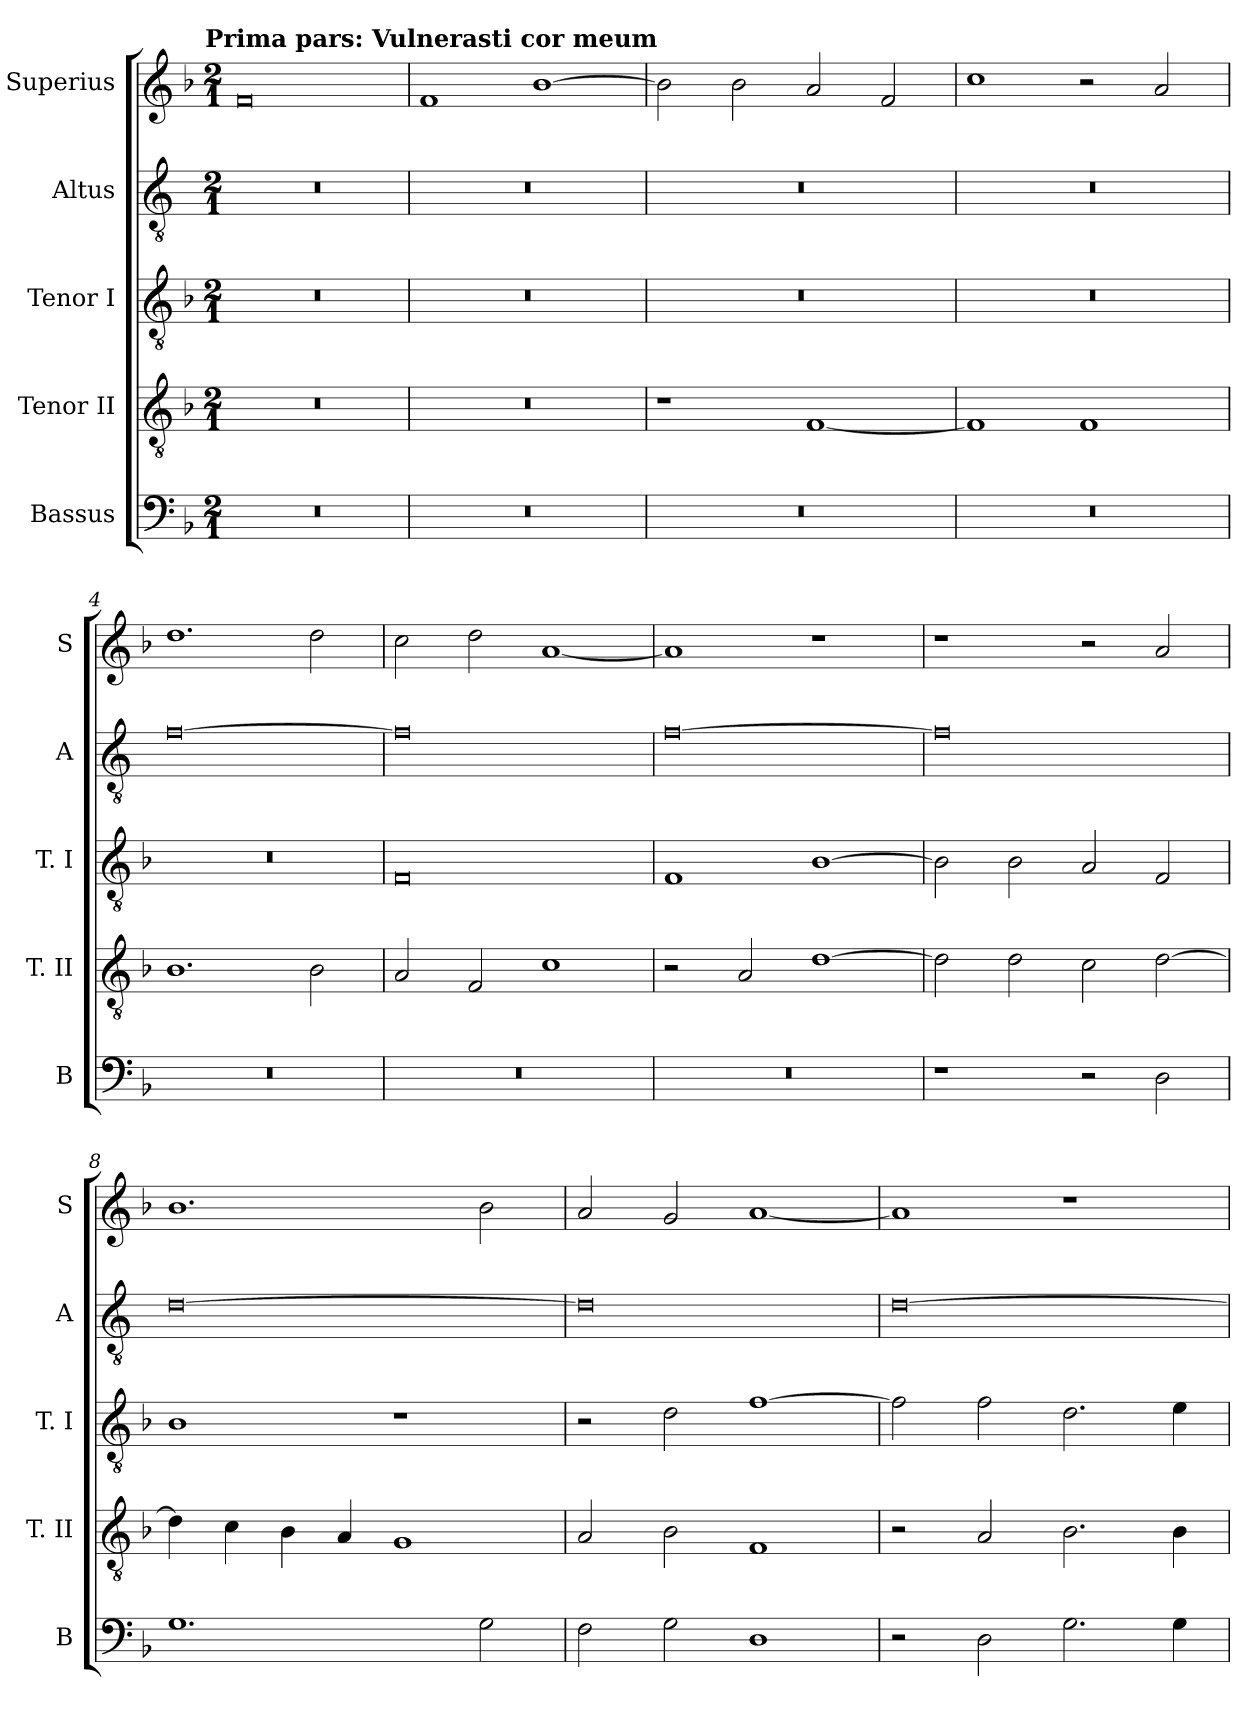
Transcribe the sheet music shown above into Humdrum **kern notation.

**kern	**kern	**kern	**kern	**kern
*part5	*part4	*part3	*part2	*part1
*staff5	*staff4	*staff3	*staff2	*staff1
*I"Bassus	*I"Tenor II	*I"Tenor I	*I"Altus	*I"Superius
*I'B	*I'T. II	*I'T. I	*I'A	*I'S
*clefF4	*clefGv2	*clefGv2	*clefGv2	*clefG2
*k[b-]	*k[b-]	*k[b-]	*k[]	*k[b-]
*F:	*F:	*F:	*C:	*F:
!!LO:TX:omd:t=Prima pars&colon; Vulnerasti cor meum
*M2/1	*M2/1	*M2/1	*M2/1	*M2/1
=	=	=	=	=
0r	0r	0r	0r	0f
=1	=1	=1	=1	=1
0r	0r	0r	0r	1f
.	.	.	.	[1b-
=2	=2	=2	=2	=2
0r	1r	0r	0r	2b-]
.	.	.	.	2b-
.	[1F	.	.	2a
.	.	.	.	2f
=3	=3	=3	=3	=3
0r	1F]	0r	0r	1cc
.	1F	.	.	2r
.	.	.	.	2a
=4	=4	=4	=4	=4
0r	1.B-	0r	[0f	1.dd
.	2B-	.	.	2dd
=5	=5	=5	=5	=5
0r	2A	0F	0f]	2cc
.	2F	.	.	2dd
.	1c	.	.	[1a
=6	=6	=6	=6	=6
0r	2r	1F	[0f	1a]
.	2A	.	.	.
.	[1d	[1B-	.	1r
=7	=7	=7	=7	=7
1r	2d]	2B-]	0f]	1r
.	2d	2B-	.	.
2r	2c	2A	.	2r
2D	[2d	2F	.	2a
=8	=8	=8	=8	=8
1.G	4d]	1B-	[0d	1.b-
.	4c	.	.	.
.	4B-	.	.	.
.	4A	.	.	.
.	1G	1r	.	.
2G	.	.	.	2b-
=9	=9	=9	=9	=9
2F	2A	2r	0d]	2a
2G	2B-	2d	.	2g
1D	1F	[1f	.	[1a
=10	=10	=10	=10	=10
2r	2r	2f]	[0d	1a]
2D	2A	2f	.	.
2.G	2.B-	2.d	.	1r
4G	4B-	4e	.	.
=	=	=	=	=
*-	*-	*-	*-	*-
